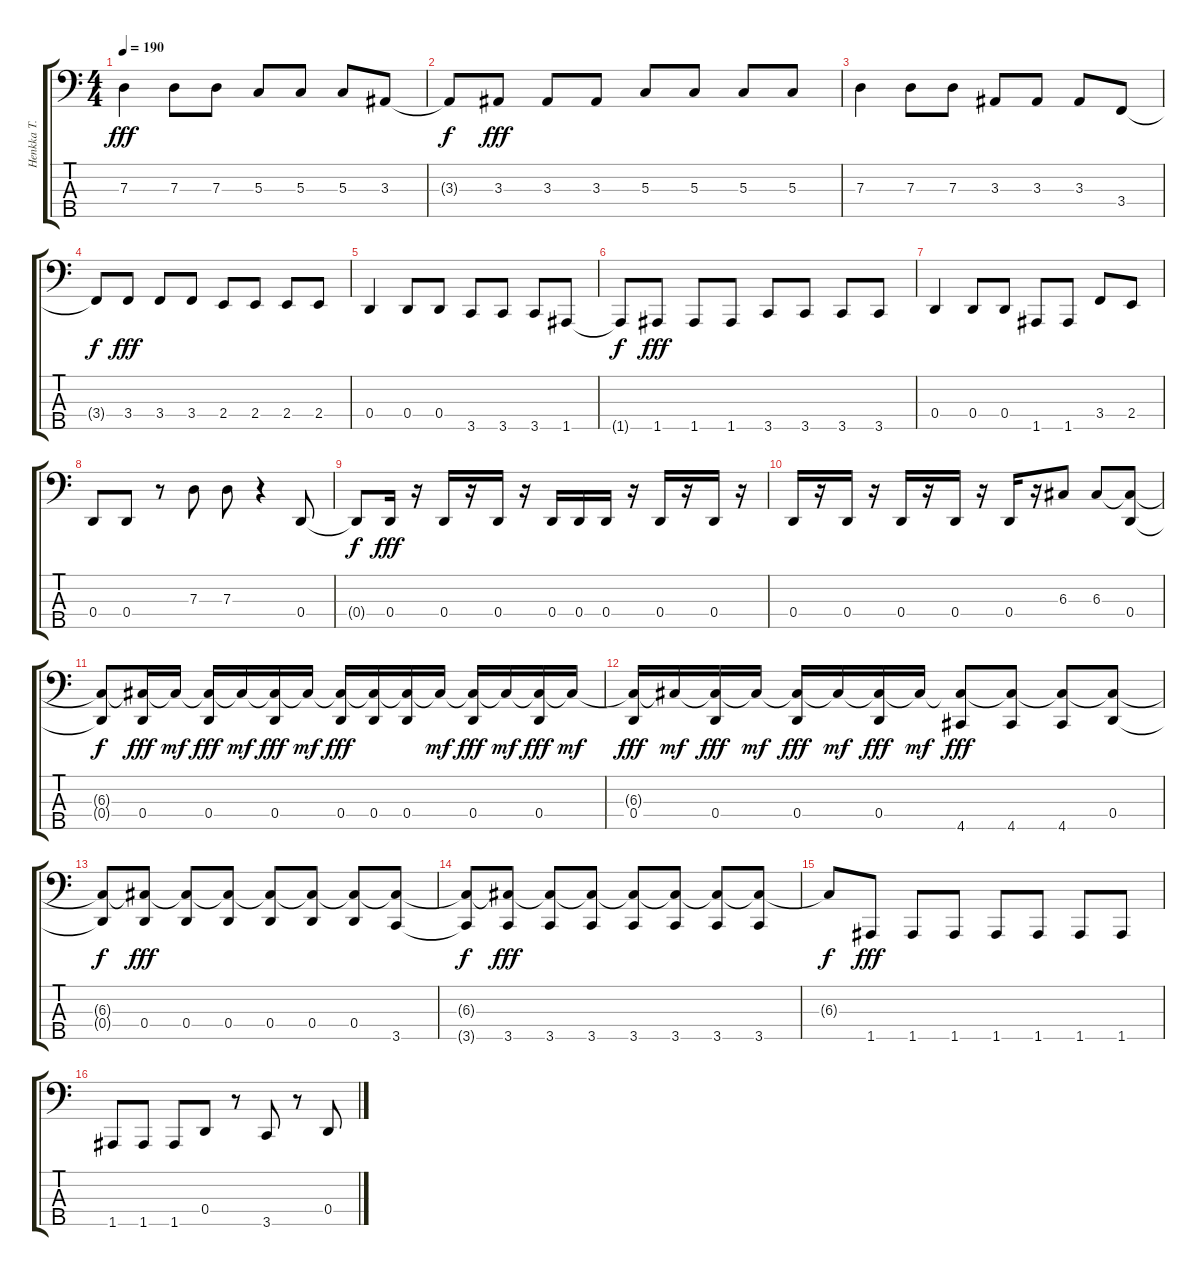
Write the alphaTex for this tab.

\track ("Henkka T. Blacksmith" "Henkka T. ") {instrument electricbassfinger}
\staff {score tabs}
\tuning (F2 C2 G1 D1 A0) {hide}
\ts (4 4)
\tempo 190
\clef f4
\ks c
7.3.4{dy fff} 7.3.8 7.3.8 5.3.8 5.3.8 5.3.8 3.3.8 |
3.3{t}.8{dy f} 3.3.8{dy fff} 3.3.8 3.3.8 5.3.8 5.3.8 5.3.8 5.3.8 |
7.3.4 7.3.8 7.3.8 3.3.8 3.3.8 3.3.8 3.4.8 |
3.4{t}.8{dy f} 3.4.8{dy fff} 3.4.8 3.4.8 2.4.8 2.4.8 2.4.8 2.4.8 |
0.4.4 0.4.8 0.4.8 3.5.8 3.5.8 3.5.8 1.5.8 |
1.5{t}.8{dy f} 1.5.8{dy fff} 1.5.8 1.5.8 3.5.8 3.5.8 3.5.8 3.5.8 |
0.4.4 0.4.8 0.4.8 1.5.8 1.5.8 3.4.8 2.4.8 |
0.4.8 0.4.8 r.8 7.3.8 7.3.8 r.4 0.4.8 |
0.4{t}.8{dy f} 0.4.16{dy fff} r.16 0.4.16 r.16 0.4.16 r.16 0.4.16 0.4.16 0.4.16 r.16 0.4.16 r.16 0.4.16 r.16 |
0.4.16 r.16 0.4.16 r.16 0.4.16 r.16 0.4.16 r.16 0.4.16 r.16 6.3.8 6.3.8 (6.3{t} 0.4).8 |
(6.3{t} 0.4{t}).8{dy f} (6.3{t} 0.4).16{dy fff} 6.3{t}.16{dy mf} (6.3{t} 0.4).16{dy fff} 6.3{t}.16{dy mf} (6.3{t} 0.4).16{dy fff} 6.3{t}.16{dy mf} (6.3{t} 0.4).16{dy fff} (6.3{t} 0.4).16 (6.3{t} 0.4).16 6.3{t}.16{dy mf} (6.3{t} 0.4).16{dy fff} 6.3{t}.16{dy mf} (6.3{t} 0.4).16{dy fff} 6.3{t}.16{dy mf} |
(6.3{t} 0.4).16{dy fff} 6.3{t}.16{dy mf} (6.3{t} 0.4).16{dy fff} 6.3{t}.16{dy mf} (6.3{t} 0.4).16{dy fff} 6.3{t}.16{dy mf} (6.3{t} 0.4).16{dy fff} 6.3{t}.16{dy mf} (6.3{t} 4.5).8{dy fff} (6.3{t} 4.5).8 (6.3{t} 4.5).8 (6.3{t} 0.4).8 |
(6.3{t} 0.4{t}).8{dy f} (6.3{t} 0.4).8{dy fff} (6.3{t} 0.4).8 (6.3{t} 0.4).8 (6.3{t} 0.4).8 (6.3{t} 0.4).8 (6.3{t} 0.4).8 (6.3{t} 3.5).8 |
(6.3{t} 3.5{t}).8{dy f} (6.3{t} 3.5).8{dy fff} (6.3{t} 3.5).8 (6.3{t} 3.5).8 (6.3{t} 3.5).8 (6.3{t} 3.5).8 (6.3{t} 3.5).8 (6.3{t} 3.5).8 |
6.3{t}.8{dy f} 1.5.8{dy fff} 1.5.8 1.5.8 1.5.8 1.5.8 1.5.8 1.5.8 |
1.5.8 1.5.8 1.5.8 0.4.8 r.8 3.5.8 r.8 0.4.8
